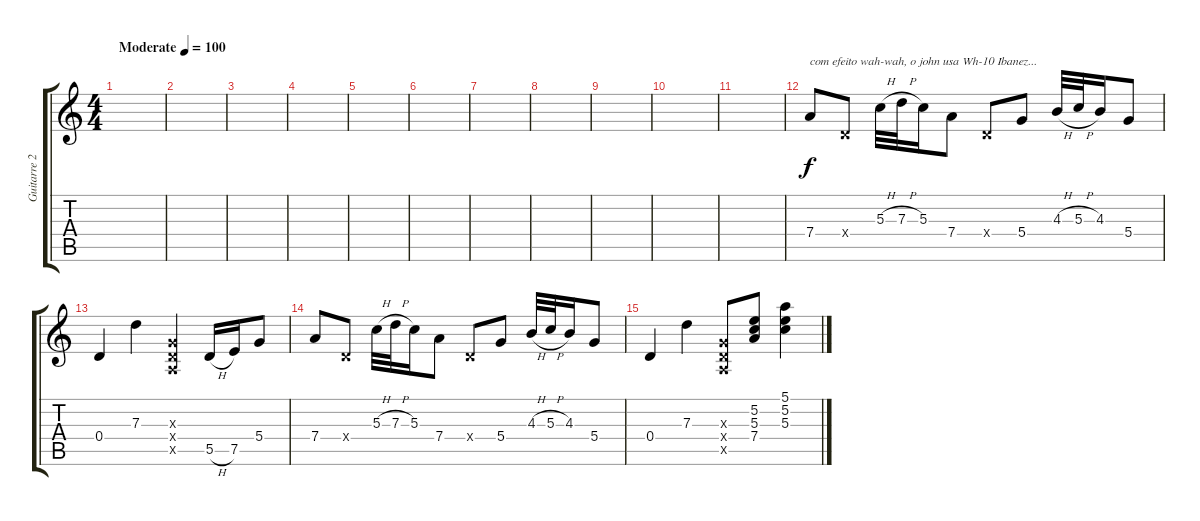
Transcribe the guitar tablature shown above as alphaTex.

\track ("Guitarre 2" "Guitarre 2") {instrument overdrivenguitar}
\staff {score tabs}
\tuning (E4 B3 G3 D3 A2 E2) {hide}
\ts (4 4)
\tempo (100 "Moderate")
\clef g2
\ks c
|
|
|
|
|
|
|
|
|
|
|
7.4.8{txt "com efeito wah-wah, o john usa Wh-10 Ibanez..."} 0.4{x}.8 5.3{h}.32 7.3{h}.32 5.3.16 7.4.8 0.4{x}.8 5.4.8 4.3{h}.32 5.3{h}.32 4.3.16 5.4.8 |
0.4.4 7.3.4 (0.3{x} 0.4{x} 0.5{x}).4 5.5{h}.16 7.5.16 5.4.8 |
7.4.8 0.4{x}.8 5.3{h}.32 7.3{h}.32 5.3.16 7.4.8 0.4{x}.8 5.4.8 4.3{h}.32 5.3{h}.32 4.3.16 5.4.8 |
0.4.4 7.3.4 (0.3{x} 0.4{x} 0.5{x}).8 (5.2 5.3 7.4).8 (5.1 5.2 5.3).4
